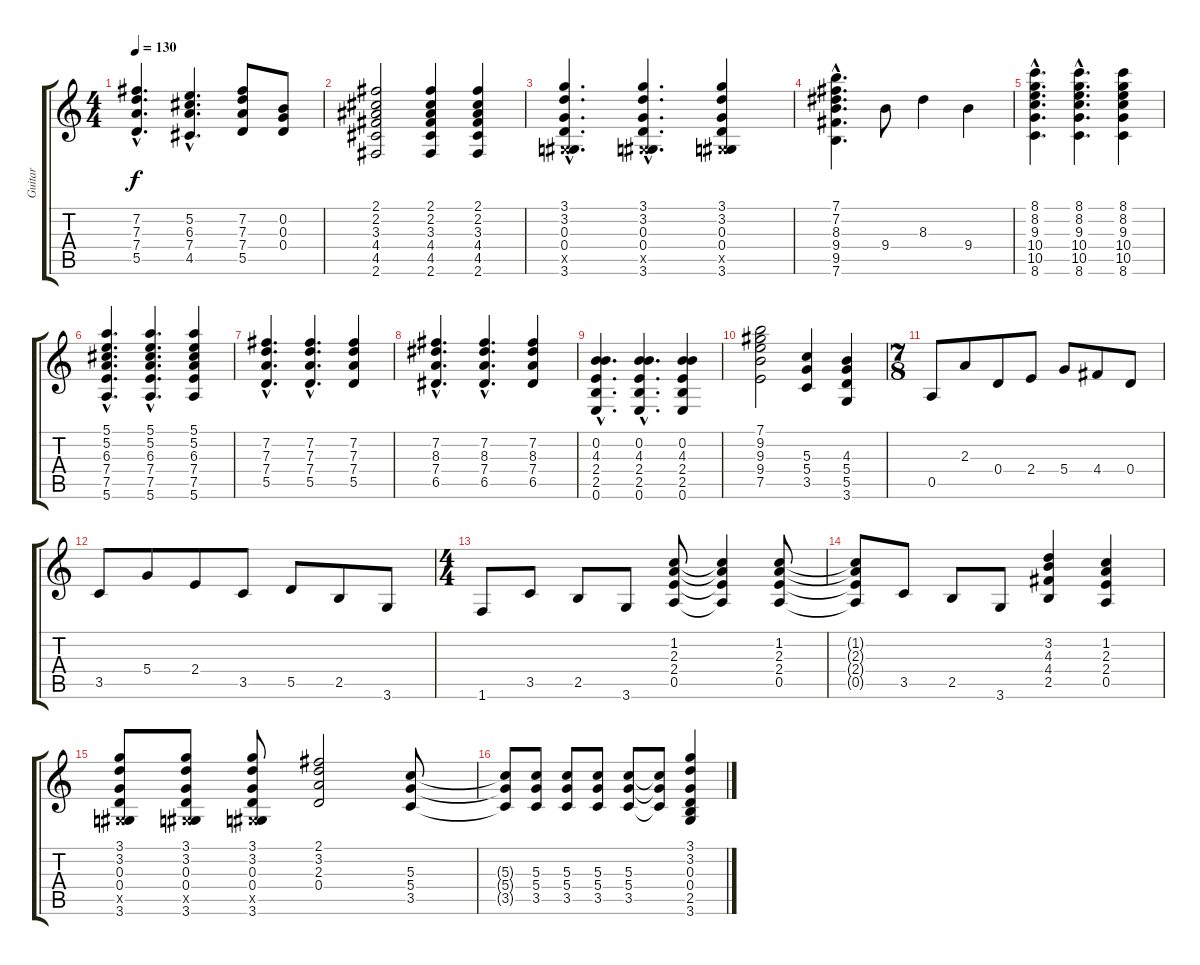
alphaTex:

\track ("Guitar" "Guitar") {instrument electricguitarclean}
\staff {score tabs}
\tuning (E4 B3 G3 D3 A2 E2) {hide}
\ts (4 4)
\tempo 130
\clef g2
\ks c
(7.2{hac} 7.3{hac} 7.4{hac} 5.5{hac}).4{d dy f} (5.2{hac} 6.3{hac} 7.4{hac} 4.5{hac}).4{d} (7.2 7.3 7.4 5.5).8 (0.2 0.3 0.4).8 |
(2.1 2.2 3.3 4.4 4.5 2.6).2 (2.1 2.2 3.3 4.4 4.5 2.6).4 (2.1 2.2 3.3 4.4 4.5 2.6).4 |
(3.1{hac} 3.2{hac} 0.3{hac} 0.4{hac} -1.5{hac x} 3.6{hac}).4{d} (3.1{hac} 3.2{hac} 0.3{hac} 0.4{hac} -1.5{hac x} 3.6{hac}).4{d} (3.1 3.2 0.3 0.4 -1.5{x} 3.6).4 |
(7.1{hac} 7.2{hac} 8.3{hac} 9.4{hac} 9.5{hac} 7.6{hac}).4{d} 9.4.8 8.3.4 9.4.4 |
(8.1{hac} 8.2{hac} 9.3{hac} 10.4{hac} 10.5{hac} 8.6{hac}).4{d} (8.1{hac} 8.2{hac} 9.3{hac} 10.4{hac} 10.5{hac} 8.6{hac}).4{d} (8.1 8.2 9.3 10.4 10.5 8.6).4 |
(5.1{hac} 5.2{hac} 6.3{hac} 7.4{hac} 7.5{hac} 5.6{hac}).4{d} (5.1{hac} 5.2{hac} 6.3{hac} 7.4{hac} 7.5{hac} 5.6{hac}).4{d} (5.1 5.2 6.3 7.4 7.5 5.6).4 |
(7.2{hac} 7.3{hac} 7.4{hac} 5.5{hac}).4{d} (7.2{hac} 7.3{hac} 7.4{hac} 5.5{hac}).4{d} (7.2 7.3 7.4 5.5).4 |
(7.2{hac} 8.3{hac} 7.4{hac} 6.5{hac}).4{d} (7.2{hac} 8.3{hac} 7.4{hac} 6.5{hac}).4{d} (7.2 8.3 7.4 6.5).4 |
(0.2{hac} 4.3{hac} 2.4{hac} 2.5{hac} 0.6{hac}).4{d} (0.2{hac} 4.3{hac} 2.4{hac} 2.5{hac} 0.6{hac}).4{d} (0.2 4.3 2.4 2.5 0.6).4 |
(7.1 9.2 9.3 9.4 7.5).2 (5.3 5.4 3.5).4 (4.3 5.4 5.5 3.6).4 |
\ts (7 8)
0.5.8 2.3.8 0.4.8 2.4.8 5.4.8 4.4.8 0.4.8 |
3.5.8 5.4.8 2.4.8 3.5.8 5.5.8 2.5.8 3.6.8 |
\ts (4 4)
1.6.8 3.5.8 2.5.8 3.6.8 (1.2 2.3 2.4 0.5).8 (1.2{t} 2.3{t} 2.4{t} 0.5{t}).4 (1.2 2.3 2.4 0.5).8 |
(1.2{t} 2.3{t} 2.4{t} 0.5{t}).8 3.5.8 2.5.8 3.6.8 (3.2 4.3 4.4 2.5).4 (1.2 2.3 2.4 0.5).4 |
(3.1 3.2 0.3 0.4 -1.5{x} 3.6).8 (3.1 3.2 0.3 0.4 -1.5{x} 3.6).8 (3.1 3.2 0.3 0.4 -1.5{x} 3.6).8 (2.1 3.2 2.3 0.4).2 (5.3 5.4 3.5).8 |
(5.3{t} 5.4{t} 3.5{t}).8 (5.3 5.4 3.5).8 (5.3 5.4 3.5).8 (5.3 5.4 3.5).8 (5.3 5.4 3.5).8 (5.3{t} 5.4{t} 3.5{t}).8 (3.1 3.2 0.3 0.4 2.5 3.6).4
